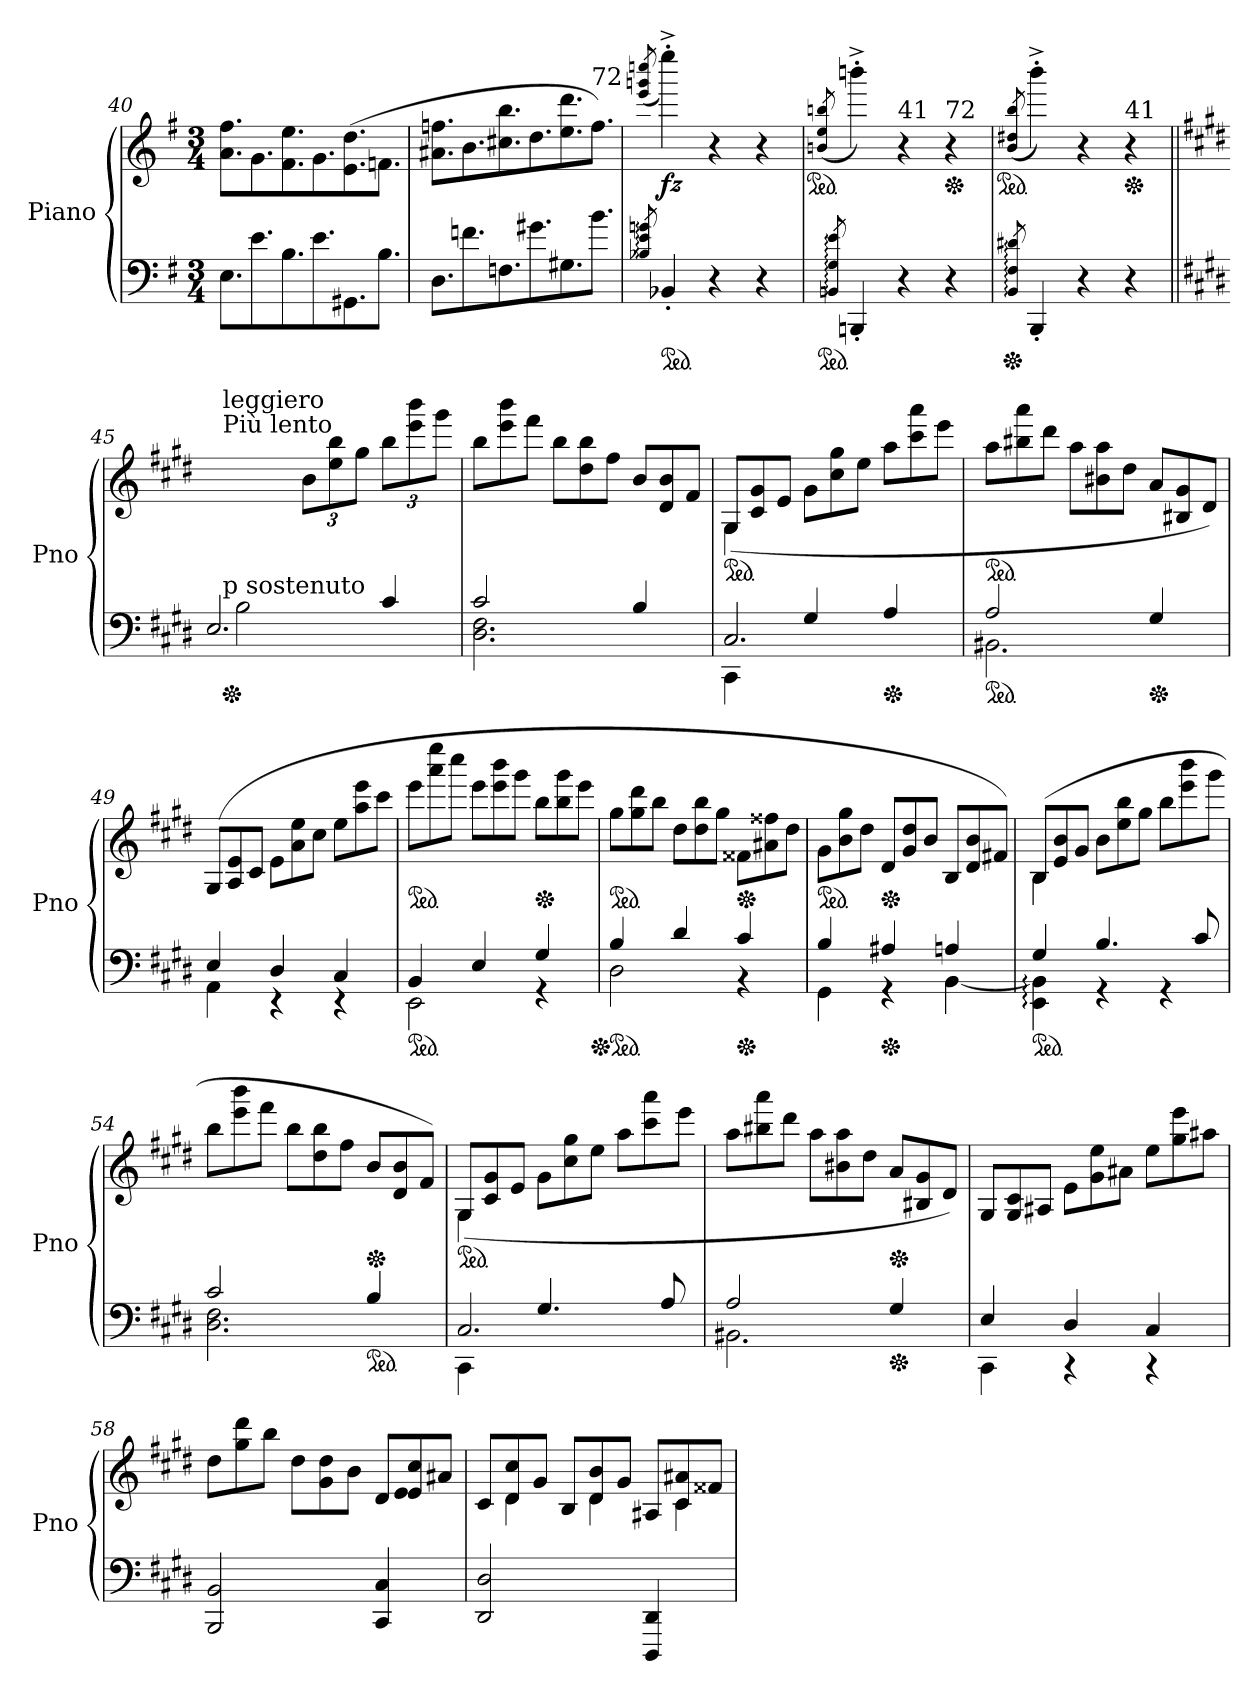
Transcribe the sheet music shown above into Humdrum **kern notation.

**kern	**kern	**dynam
*part1	*part1	*part1
*staff2	*staff1	*staff1/2
*I"Piano	*	*
*I'Pno	*	*
*clefF4	*clefG2	*
*k[f#]	*k[f#]	*
*G:	*G:	*
*M3/4	*M3/4	*
*Xtuplet	*Xtuplet	*
=40	=40	=40
12.E\L	12.a\ 12.ff#\L	.
12.e\	12.g\	.
12.B\	12.f#\ 12.ee\	.
12.e\	12.g\	.
12.GG#X\	(12.e\ 12.dd\	.
12.B\J	12.fn\J	.
=41	=41	=41
12.D\L	12.a#X\ 12.ffn\L	.
12.fn\	12.b\	.
12.Fn\	12.cc#X\ 12.bb\	.
12.g#X\	12.dd\	.
12.G#X\	12.ee\ 12.ddd\	.
!	!LO:TX:a:t=72	!
12.b\J	12.ff\J)	.
!!LO:LB:g=z
=42	=42	=42
8qB-X/: 8qe/: 8qgn/:	(8qeee/ 8qgggn/ 8qccccn/	.
*ped	*	*
!	!	!LO:DY:b
4BB-X'/	4eeee'^\)	fz
4r	4r	.
4r	4r	.
=43	=43	=43
*	*ped	*
*ped	*	*
8qBBn/: 8qG/: 8qe/:	(8qbn/ 8qee/ 8qbbn/	.
4BBBn'/	4bbbn'^\)	.
!	!LO:TX:a:t=41	!
4r	4r	.
*	*Xped	*
!	!LO:TX:a:t=72	!
4r	4r	.
=44	=44	=44
*	*ped	*
*Xped	*	*
8qBB/: 8qF#/: 8qd#X/:	(8qb/ 8qdd#X/ 8qbb/	.
4BBB'/	4bbb'^\)	.
4r	4r	.
*	*Xped	*
!	!LO:TX:a:t=41	!
4r	4r	.
=45||	=45||	=45||
*k[f#c#g#d#]	*k[f#c#g#d#]	*
*E:	*E:	*
*Xped	*	*
*tuplet	*	*
*Xbrackettup	*	*
*	*MM168	*
*^	*	*
*	*^	*	*
!	!	!	!LO:TX:a:t=Più lento	!
!	!	!	!LO:TX:a:t=leggiero	!
!LO:TX:a:t=p sostenuto	!	!	!	!
(12B/Lyy	2B\	2.E	12ryy	.
3%2ryy	.	.	12e/ 12b/	.
.	.	.	12g#/J	.
*	*	*	*tuplet	*
*	*	*	*Xbrackettup	*
.	.	.	12b\L	.
.	.	.	12ee\ 12bb\	.
.	.	.	12gg#\J	.
.	4c#/	.	12bb\L	.
.	.	.	12eee\ 12bbb\	.
.	.	.	12ggg#\J	.
*	*v	*v	*	*
=46	=46	=46	=46
*	*	*Xtuplet	*
2c#/	2.D#\ 2.F#\	12bb\L	.
.	.	12eee\ 12bbb\	.
.	.	12fff#\J	.
.	.	12bb\L	.
.	.	12dd#\ 12bb\	.
.	.	12ff#\J	.
4B/	.	12b/L	.
.	.	12d#/ 12b/	.
.	.	12f#/J)	.
=47	=47	=47	=47
*	*	*ped	*
*	*	*^	*
2.C#/	4CC#\	12G#/L	(4G#\	.
.	.	12c#/ 12g#/	.	.
.	.	12e/J	.	.
.	4G#/	12g#\L	2ryy	.
.	.	12cc#\ 12gg#\	.	.
.	.	12ee\J	.	.
*Xped	*	*	*	*
.	4A/	12aa\L	.	.
.	.	12ccc#\ 12aaa\	.	.
.	.	12eee\J	.	.
*	*	*v	*v	*
!!LO:LB:g=z
=48	=48	=48	=48
*ped	*	*	*
*	*	*ped	*
2A/	2.BB#X\	12aa\L	.
.	.	12bb#X\ 12aaa\	.
.	.	12ddd#\J	.
.	.	12aa\L	.
.	.	12b#X\ 12aa\	.
.	.	12dd#\J	.
*Xped	*	*	*
4G#/	.	12a/L	.
.	.	12B#X/ 12g#/	.
.	.	12d#/J)	.
=49	=49	=49	=49
4E/	4AA\	(12G#/L	.
.	.	12A/ 12e/	.
.	.	12c#/J	.
4D#/	4rEE	12e\L	.
.	.	12a\ 12ee\	.
.	.	12cc#\J	.
4C#/	4rEE	12ee\L	.
.	.	12aa\ 12eee\	.
.	.	12ccc#\J	.
=50	=50	=50	=50
*ped	*	*	*
*	*	*ped	*
4BB/	2EE\	12eee\L	.
.	.	12aaa\ 12eeee\	.
.	.	12cccc#\J	.
4E/	.	12eee\L	.
.	.	12eee\ 12bbb\	.
.	.	12ggg#\J	.
*	*	*Xped	*
4G#/	4rGG	12bb\L	.
.	.	12bb\ 12ggg#\	.
.	.	12eee\J	.
=51	=51	=51	=51
*Xped	*	*	*
*ped	*	*	*
*	*	*ped	*
4B/	2D#\	12gg#\L	.
.	.	12gg#\ 12ddd#\	.
.	.	12bb\J	.
4d#/	.	12dd#\L	.
.	.	12dd#\ 12bb\	.
.	.	12gg#\J	.
*Xped	*	*	*
*	*	*Xped	*
4c#/	4r	12f##X\L	.
.	.	12a#X\ 12ff##X\	.
.	.	12dd#\J	.
!!LO:PB:g=z
=52	=52	=52	=52
*	*	*ped	*
4B:/	4GG#\	12g#\L	.
.	.	12b\ 12gg#\	.
.	.	12dd#\J	.
*Xped	*	*	*
*	*	*Xped	*
4A#X/	4rGG	12d#/L	.
.	.	12g#/ 12dd#/	.
.	.	12b/J	.
4An/	[4BB\	12B/L	.
.	.	12d#/ 12b/	.
.	.	12f#X/J)	.
=53	=53	=53	=53
*ped	*	*	*
*	*	*^	*
4G#/	4EE\: 4BB\]:	(12B/L	4B\	.
.	.	12e/ 12b/	.	.
.	.	12g#/J	.	.
4.B/	4rGG	12b\L	2ryy	.
.	.	12ee\ 12bb\	.	.
.	.	12gg#\J	.	.
.	4rGG	12bb\L	.	.
.	.	12eee\ 12bbb\	.	.
8c#/	.	.	.	.
.	.	12ggg#\J	.	.
*	*	*v	*v	*
=54	=54	=54	=54
2c#/	2.D#\ 2.F#\	12bb\L	.
.	.	12eee\ 12bbb\	.
.	.	12fff#\J	.
.	.	12bb\L	.
.	.	12dd#\ 12bb\	.
.	.	12ff#\J	.
*ped	*	*	*
*	*	*Xped	*
4B/	.	12b/L	.
.	.	12d#/ 12b/	.
.	.	12f#/J)	.
=55	=55	=55	=55
*	*	*ped	*
*	*	*^	*
2.C#/	4CC#\	12G#/L	(4G#\	.
.	.	12c#/ 12g#/	.	.
.	.	12e/J	.	.
.	4.G#/	12g#\L	2ryy	.
.	.	12cc#\ 12gg#\	.	.
.	.	12ee\J	.	.
.	.	12aa\L	.	.
.	.	12ccc#\ 12aaa\	.	.
.	8A/	.	.	.
.	.	12eee\J	.	.
*	*	*v	*v	*
!!LO:LB:g=z
=56	=56	=56	=56
2A/	2.BB#X\	12aa\L	.
.	.	12bb#X\ 12aaa\	.
.	.	12ddd#\J	.
.	.	12aa\L	.
.	.	12b#X\ 12aa\	.
.	.	12dd#\J	.
*Xped	*	*	*
*	*	*Xped	*
4G#/	.	12a/L	.
.	.	12B#X/ 12g#/	.
.	.	12d#/J)	.
=57	=57	=57	=57
4E/	4CC#:\	12G#/L	.
.	.	12G#/ 12c#/	.
.	.	12A#X/J	.
4D#/	4rCC	12e\L	.
.	.	12g#\ 12ee\	.
.	.	12a#X\J	.
4C#/	4rCC	12ee\L	.
.	.	12gg#\ 12eee\	.
.	.	12aa#X\J	.
*v	*v	*	*
=58	=58	=58
*	*^	*
2BBB/ 2BB/	12dd#\L	12%7ryy	.
.	12gg#\ 12ddd#\	.	.
.	12bb\J	.	.
.	12dd#\L	.	.
.	12g#\ 12dd#\	.	.
.	12b\J	.	.
4CC#/ 4C#/	12d#/L	.	.
.	12e/ 12cc#/	6e\	.
.	12a#X/J	.	.
=59	=59	=59	=59
2DD#/ 2D#/	12c#/L	12ryy	.
.	12d#/ 12cc#/	6d#\	.
.	12g#/J	.	.
.	12B/L	12ryy	.
.	12d#/ 12b/	6d#\	.
.	12g#/J	.	.
4DDD#/ 4DD#/	12A#X/L	12ryy	.
.	12c#/ 12a#X/	6c#\	.
.	12f##X/J	.	.
*	*v	*v	*
=	=	=
*-	*-	*-
